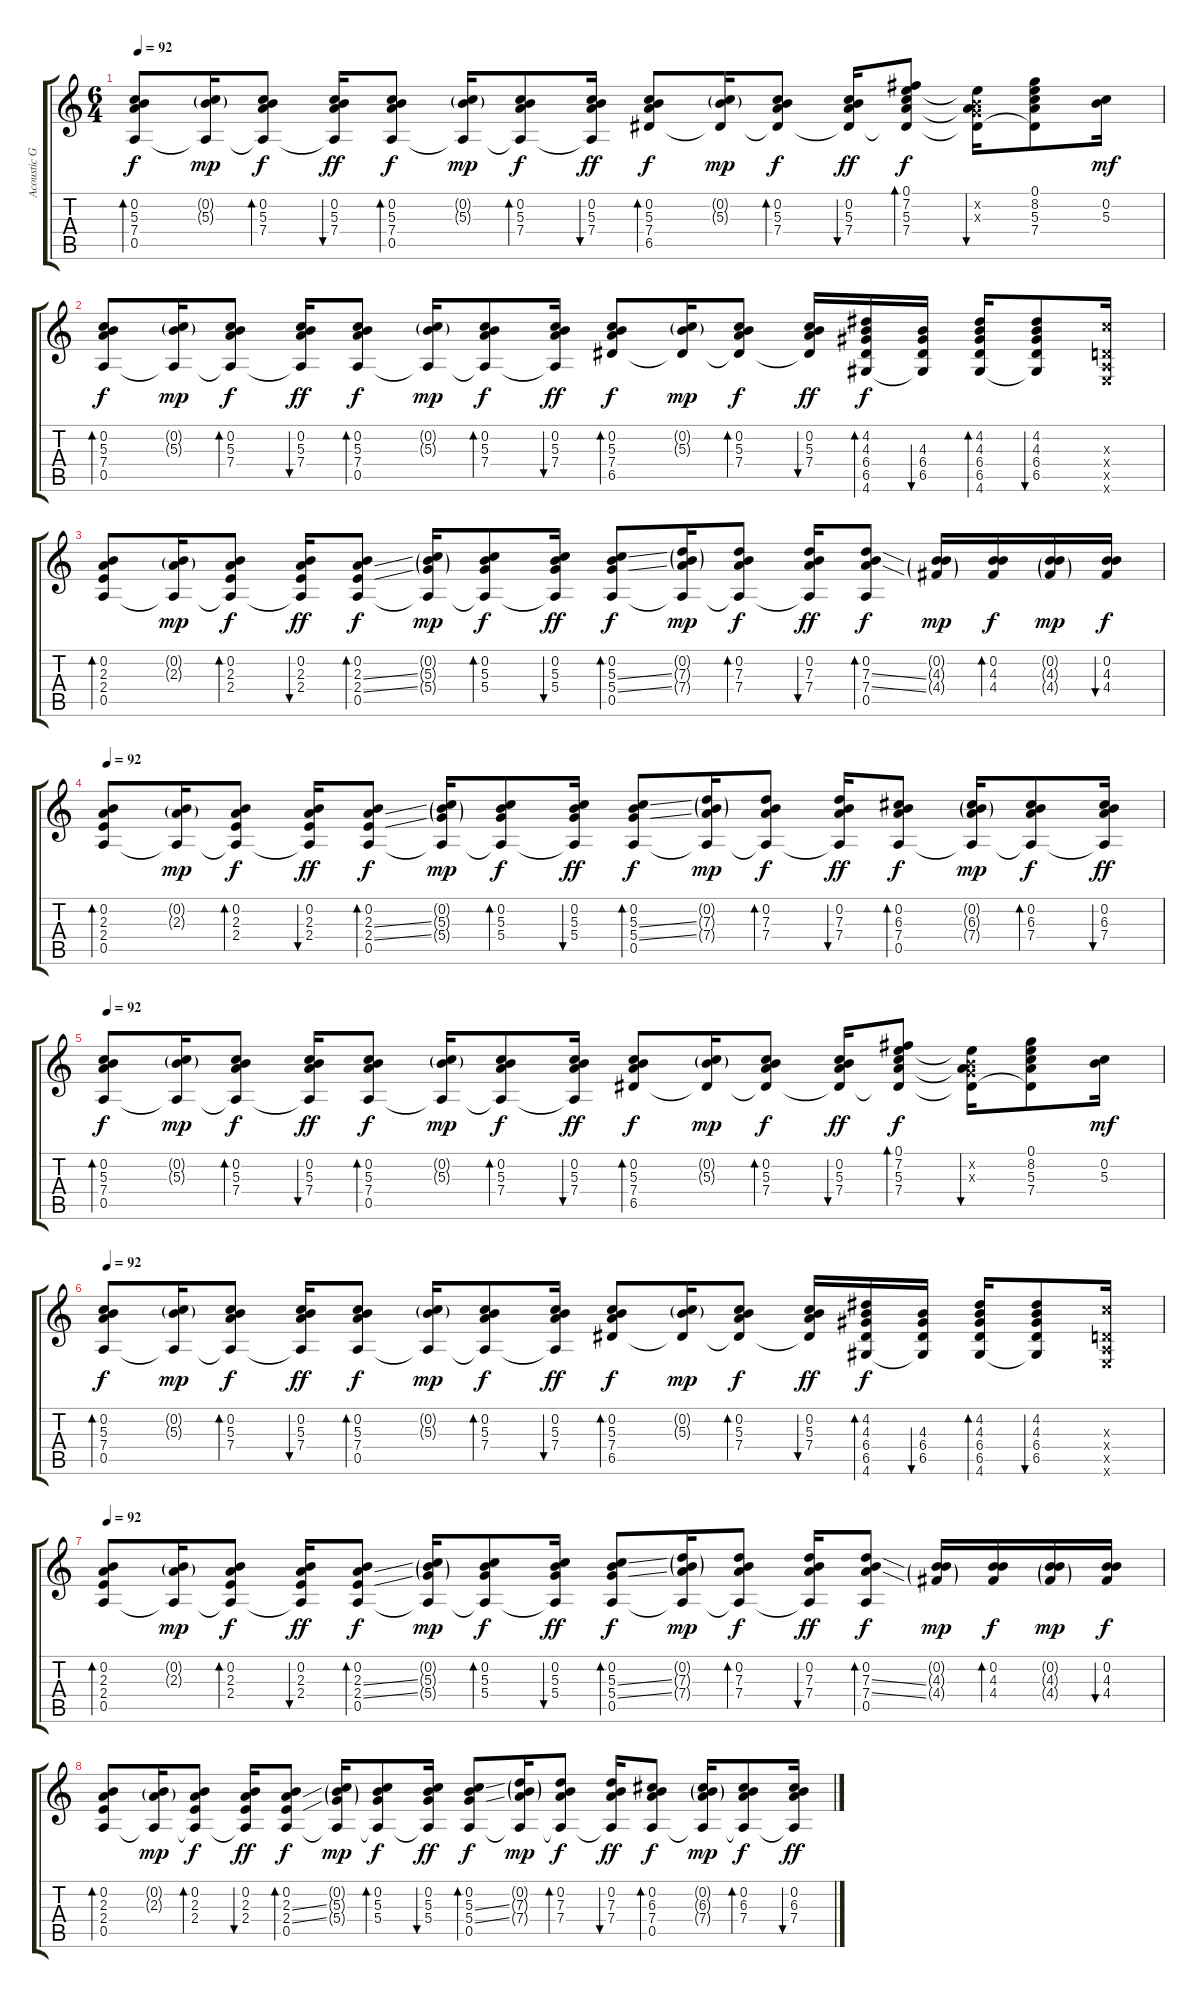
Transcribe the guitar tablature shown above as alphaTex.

\track ("Acoustic Guitar" "Acoustic G") {instrument acousticguitarsteel}
\staff {score tabs}
\tuning (E4 B3 G3 D3 A2 E2) {hide}
\ts (6 4)
\tempo 92
\clef g2
\ks c
(0.2 5.3 7.4 0.5).8{bd 60 dy f volume 14} (0.2{g} 5.3{g} 0.5{t}).16{dy mp} (0.2 5.3 7.4 0.5{t}).8{bd 60 dy f} (0.2 5.3 7.4 0.5{t}).16{bu 60 dy ff} (0.2 5.3 7.4 0.5).8{bd 60 dy f} (0.2{g} 5.3{g} 0.5{t}).16{dy mp} (0.2 5.3 7.4 0.5{t}).8{bd 60 dy f} (0.2 5.3 7.4 0.5{t}).16{bu 60 dy ff} (0.2 5.3 7.4 6.5).8{bd 60 dy f} (0.2{g} 5.3{g} 6.5{t}).16{dy mp} (0.2 5.3 7.4 6.5{t}).8{bd 60 dy f} (0.2 5.3 7.4 6.5{t}).16{bu 60 dy ff} (0.1 7.2 5.3 7.4 6.5{t}).8{bd 60 dy f} (0.1{t} 0.2{x} 0.3{x} 7.4{t} 6.5{t}).16{bu 60} (0.1 8.2 5.3 7.4 6.5{t}).8 (0.2 5.3).16{dy mf} |
(0.2 5.3 7.4 0.5).8{bd 60 dy f volume 14} (0.2{g} 5.3{g} 0.5{t}).16{dy mp} (0.2 5.3 7.4 0.5{t}).8{bd 60 dy f} (0.2 5.3 7.4 0.5{t}).16{bu 60 dy ff} (0.2 5.3 7.4 0.5).8{bd 60 dy f} (0.2{g} 5.3{g} 0.5{t}).16{dy mp} (0.2 5.3 7.4 0.5{t}).8{bd 60 dy f} (0.2 5.3 7.4 0.5{t}).16{bu 60 dy ff} (0.2 5.3 7.4 6.5).8{bd 60 dy f} (0.2{g} 5.3{g} 6.5{t}).16{dy mp} (0.2 5.3 7.4 6.5{t}).8{bd 60 dy f} (0.2 5.3 7.4 6.5{t}).16{bu 60 dy ff} (4.2 4.3 6.4 6.5 4.6).16{bd 60 dy f} (4.3 6.4 6.5 4.6{t}).16{bu 60} (4.2 4.3 6.4 6.5 4.6).16{bd 60} (4.2 4.3 6.4 6.5 4.6{t}).8{bu 60} (5.3{x} 0.4{x} 0.5{x} 0.6{x}).16 |
(0.2 2.3 2.4 0.5).8{bd 60 volume 14} (0.2{g} 2.3{g} 0.5{t}).16{dy mp} (0.2 2.3 2.4 0.5{t}).8{bd 60 dy f} (0.2 2.3 2.4 0.5{t}).16{bu 60 dy ff} (0.2 2.3{ss} 2.4{ss} 0.5).8{bd 60 dy f} (0.2{g} 5.3{g} 5.4{g} 0.5{t}).16{dy mp} (0.2 5.3 5.4 0.5{t}).8{bd 60 dy f} (0.2 5.3 5.4 0.5{t}).16{bu 60 dy ff} (0.2 5.3{ss} 5.4{ss} 0.5).8{bd 60 dy f} (0.2{g} 7.3{g} 7.4{g} 0.5{t}).16{dy mp} (0.2 7.3 7.4 0.5{t}).8{bd 60 dy f} (0.2 7.3 7.4 0.5{t}).16{bu 60 dy ff} (0.2 7.3{ss} 7.4{ss} 0.5).8{bd 60 dy f} (0.2{g} 4.3{g} 4.4{g}).16{dy mp} (0.2 4.3 4.4).16{bd 60 dy f} (0.2{g} 4.3{g} 4.4{g}).16{dy mp} (0.2 4.3 4.4).16{bu 60 dy f} |
\tempo 92
(0.2 2.3 2.4 0.5).8{bd 60 volume 14} (0.2{g} 2.3{g} 0.5{t}).16{dy mp} (0.2 2.3 2.4 0.5{t}).8{bd 60 dy f} (0.2 2.3 2.4 0.5{t}).16{bu 60 dy ff} (0.2 2.3{ss} 2.4{ss} 0.5).8{bd 60 dy f} (0.2{g} 5.3{g} 5.4{g} 0.5{t}).16{dy mp} (0.2 5.3 5.4 0.5{t}).8{bd 60 dy f} (0.2 5.3 5.4 0.5{t}).16{bu 60 dy ff} (0.2 5.3{ss} 5.4{ss} 0.5).8{bd 60 dy f} (0.2{g} 7.3{g} 7.4{g} 0.5{t}).16{dy mp} (0.2 7.3 7.4 0.5{t}).8{bd 60 dy f} (0.2 7.3 7.4 0.5{t}).16{bu 60 dy ff} (0.2 6.3 7.4 0.5).8{bd 60 dy f} (0.2{g} 6.3{g} 7.4{g} 0.5{t}).16{dy mp} (0.2 6.3 7.4 0.5{t}).8{bd 60 dy f} (0.2 6.3 7.4 0.5{t}).16{bu 60 dy ff} |
\tempo 92
(0.2 5.3 7.4 0.5).8{bd 60 dy f volume 14} (0.2{g} 5.3{g} 0.5{t}).16{dy mp} (0.2 5.3 7.4 0.5{t}).8{bd 60 dy f} (0.2 5.3 7.4 0.5{t}).16{bu 60 dy ff} (0.2 5.3 7.4 0.5).8{bd 60 dy f} (0.2{g} 5.3{g} 0.5{t}).16{dy mp} (0.2 5.3 7.4 0.5{t}).8{bd 60 dy f} (0.2 5.3 7.4 0.5{t}).16{bu 60 dy ff} (0.2 5.3 7.4 6.5).8{bd 60 dy f} (0.2{g} 5.3{g} 6.5{t}).16{dy mp} (0.2 5.3 7.4 6.5{t}).8{bd 60 dy f} (0.2 5.3 7.4 6.5{t}).16{bu 60 dy ff} (0.1 7.2 5.3 7.4 6.5{t}).8{bd 60 dy f} (0.1{t} 0.2{x} 0.3{x} 7.4{t} 6.5{t}).16{bu 60} (0.1 8.2 5.3 7.4 6.5{t}).8 (0.2 5.3).16{dy mf} |
\tempo 92
(0.2 5.3 7.4 0.5).8{bd 60 dy f volume 14} (0.2{g} 5.3{g} 0.5{t}).16{dy mp} (0.2 5.3 7.4 0.5{t}).8{bd 60 dy f} (0.2 5.3 7.4 0.5{t}).16{bu 60 dy ff} (0.2 5.3 7.4 0.5).8{bd 60 dy f} (0.2{g} 5.3{g} 0.5{t}).16{dy mp} (0.2 5.3 7.4 0.5{t}).8{bd 60 dy f} (0.2 5.3 7.4 0.5{t}).16{bu 60 dy ff} (0.2 5.3 7.4 6.5).8{bd 60 dy f} (0.2{g} 5.3{g} 6.5{t}).16{dy mp} (0.2 5.3 7.4 6.5{t}).8{bd 60 dy f} (0.2 5.3 7.4 6.5{t}).16{bu 60 dy ff} (4.2 4.3 6.4 6.5 4.6).16{bd 60 dy f} (4.3 6.4 6.5 4.6{t}).16{bu 60} (4.2 4.3 6.4 6.5 4.6).16{bd 60} (4.2 4.3 6.4 6.5 4.6{t}).8{bu 60} (5.3{x} 0.4{x} 0.5{x} 0.6{x}).16 |
\tempo 92
(0.2 2.3 2.4 0.5).8{bd 60 volume 14} (0.2{g} 2.3{g} 0.5{t}).16{dy mp} (0.2 2.3 2.4 0.5{t}).8{bd 60 dy f} (0.2 2.3 2.4 0.5{t}).16{bu 60 dy ff} (0.2 2.3{ss} 2.4{ss} 0.5).8{bd 60 dy f} (0.2{g} 5.3{g} 5.4{g} 0.5{t}).16{dy mp} (0.2 5.3 5.4 0.5{t}).8{bd 60 dy f} (0.2 5.3 5.4 0.5{t}).16{bu 60 dy ff} (0.2 5.3{ss} 5.4{ss} 0.5).8{bd 60 dy f} (0.2{g} 7.3{g} 7.4{g} 0.5{t}).16{dy mp} (0.2 7.3 7.4 0.5{t}).8{bd 60 dy f} (0.2 7.3 7.4 0.5{t}).16{bu 60 dy ff} (0.2 7.3{ss} 7.4{ss} 0.5).8{bd 60 dy f} (0.2{g} 4.3{g} 4.4{g}).16{dy mp} (0.2 4.3 4.4).16{bd 60 dy f} (0.2{g} 4.3{g} 4.4{g}).16{dy mp} (0.2 4.3 4.4).16{bu 60 dy f} |
(0.2 2.3 2.4 0.5).8{bd 60 volume 14} (0.2{g} 2.3{g} 0.5{t}).16{dy mp} (0.2 2.3 2.4 0.5{t}).8{bd 60 dy f} (0.2 2.3 2.4 0.5{t}).16{bu 60 dy ff} (0.2 2.3{ss} 2.4{ss} 0.5).8{bd 60 dy f} (0.2{g} 5.3{g} 5.4{g} 0.5{t}).16{dy mp} (0.2 5.3 5.4 0.5{t}).8{bd 60 dy f} (0.2 5.3 5.4 0.5{t}).16{bu 60 dy ff} (0.2 5.3{ss} 5.4{ss} 0.5).8{bd 60 dy f} (0.2{g} 7.3{g} 7.4{g} 0.5{t}).16{dy mp} (0.2 7.3 7.4 0.5{t}).8{bd 60 dy f} (0.2 7.3 7.4 0.5{t}).16{bu 60 dy ff} (0.2 6.3 7.4 0.5).8{bd 60 dy f} (0.2{g} 6.3{g} 7.4{g} 0.5{t}).16{dy mp} (0.2 6.3 7.4 0.5{t}).8{bd 60 dy f} (0.2 6.3 7.4 0.5{t}).16{bu 60 dy ff}
